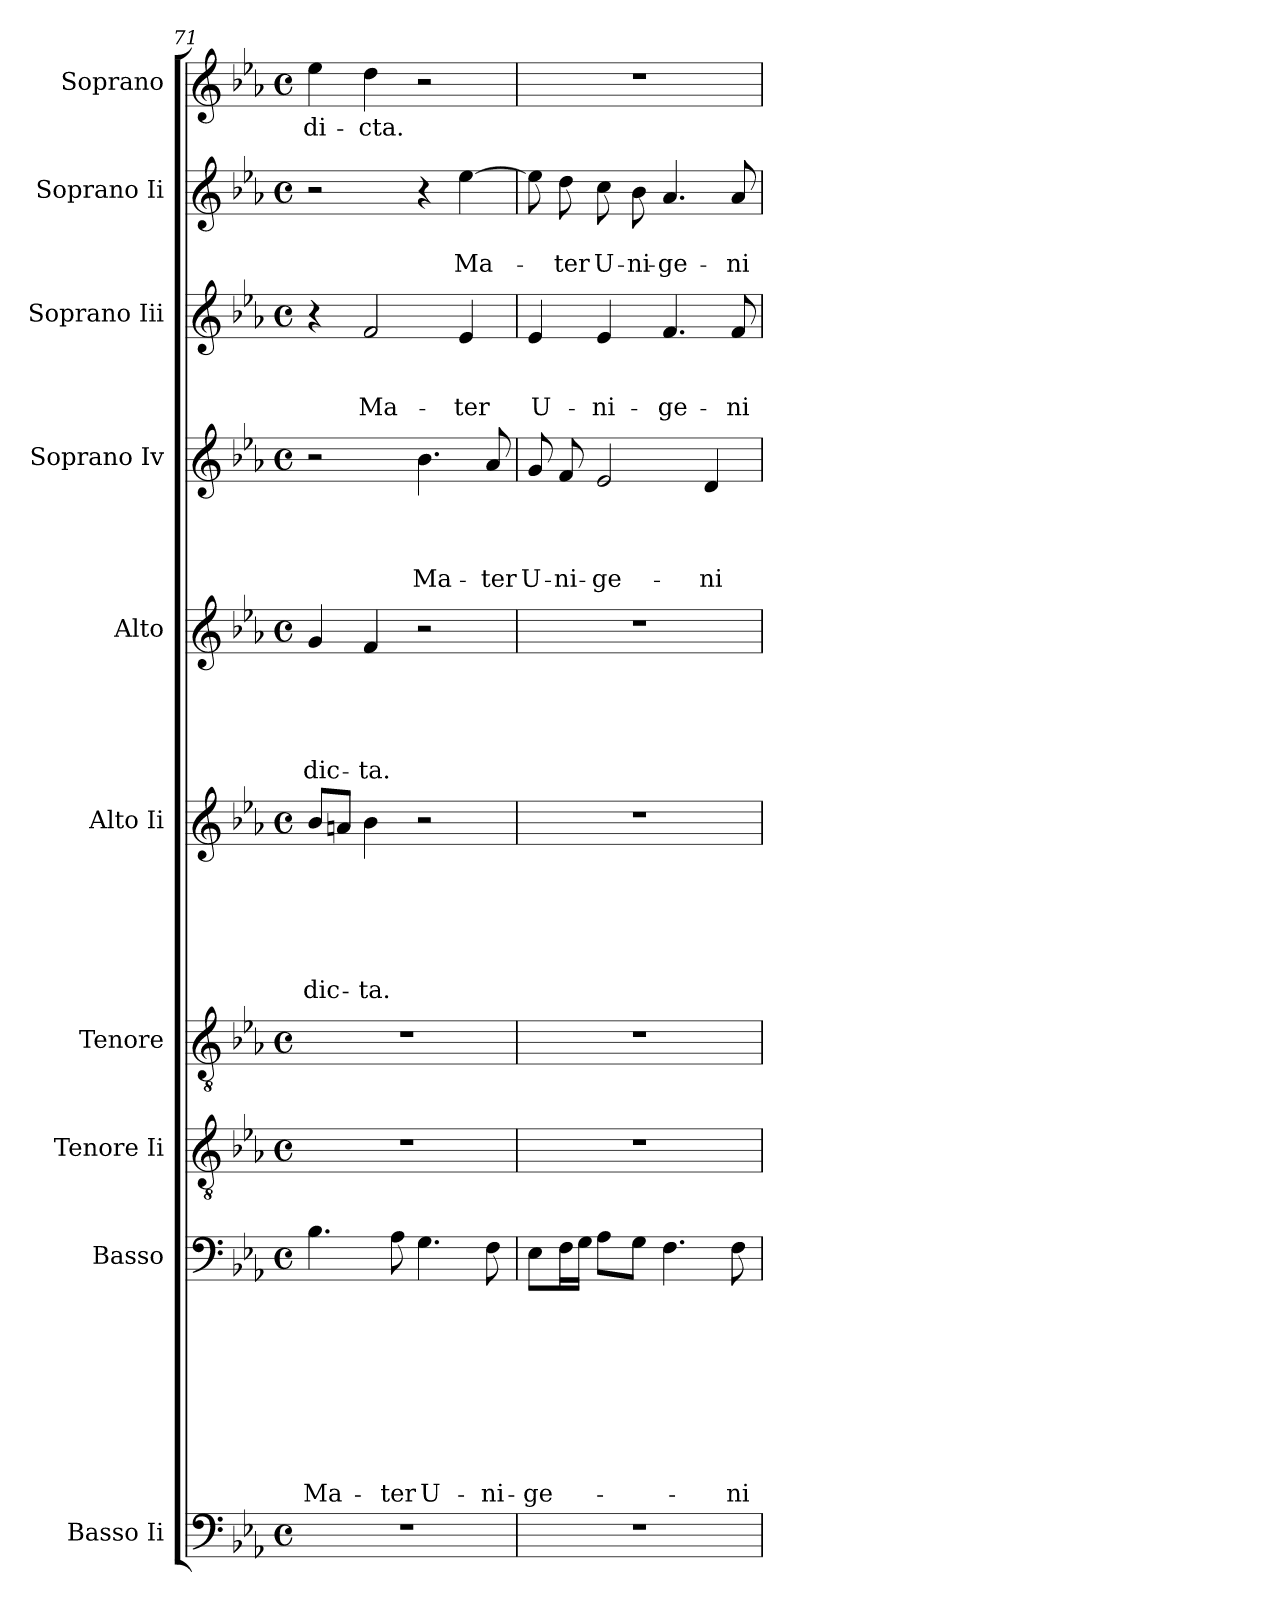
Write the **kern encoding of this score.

**kern	**kern	**text	**text	**text	**text	**text	**text	**text	**text	**text	**kern	**kern	**kern	**text	**text	**text	**text	**text	**text	**kern	**text	**text	**text	**text	**text	**kern	**text	**text	**text	**text	**kern	**text	**text	**text	**kern	**text	**text	**kern	**text
*part10	*part9	*part9	*part9	*part9	*part9	*part9	*part9	*part9	*part9	*part9	*part8	*part7	*part6	*part6	*part6	*part6	*part6	*part6	*part6	*part5	*part5	*part5	*part5	*part5	*part5	*part4	*part4	*part4	*part4	*part4	*part3	*part3	*part3	*part3	*part2	*part2	*part2	*part1	*part1
*staff10	*staff9	*staff9	*staff9	*staff9	*staff9	*staff9	*staff9	*staff9	*staff9	*staff9	*staff8	*staff7	*staff6	*staff6	*staff6	*staff6	*staff6	*staff6	*staff6	*staff5	*staff5	*staff5	*staff5	*staff5	*staff5	*staff4	*staff4	*staff4	*staff4	*staff4	*staff3	*staff3	*staff3	*staff3	*staff2	*staff2	*staff2	*staff1	*staff1
*I"Basso Ii	*I"Basso	*	*	*	*	*	*	*	*	*	*I"Tenore Ii	*I"Tenore	*I"Alto Ii	*	*	*	*	*	*	*I"Alto	*	*	*	*	*	*I"Soprano Iv	*	*	*	*	*I"Soprano Iii	*	*	*	*I"Soprano Ii	*	*	*I"Soprano	*
*clefF4	*clefF4	*	*	*	*	*	*	*	*	*	*clefGv2	*clefGv2	*clefG2	*	*	*	*	*	*	*clefG2	*	*	*	*	*	*clefG2	*	*	*	*	*clefG2	*	*	*	*clefG2	*	*	*clefG2	*
*k[b-e-a-]	*k[b-e-a-]	*	*	*	*	*	*	*	*	*	*k[b-e-a-]	*k[b-e-a-]	*k[b-e-a-]	*	*	*	*	*	*	*k[b-e-a-]	*	*	*	*	*	*k[b-e-a-]	*	*	*	*	*k[b-e-a-]	*	*	*	*k[b-e-a-]	*	*	*k[b-e-a-]	*
*E-:	*E-:	*	*	*	*	*	*	*	*	*	*E-:	*E-:	*E-:	*	*	*	*	*	*	*E-:	*	*	*	*	*	*E-:	*	*	*	*	*E-:	*	*	*	*E-:	*	*	*E-:	*
*M4/4	*M4/4	*	*	*	*	*	*	*	*	*	*M4/4	*M4/4	*M4/4	*	*	*	*	*	*	*M4/4	*	*	*	*	*	*M4/4	*	*	*	*	*M4/4	*	*	*	*M4/4	*	*	*M4/4	*
*met(c)	*met(c)	*	*	*	*	*	*	*	*	*	*met(c)	*met(c)	*met(c)	*	*	*	*	*	*	*met(c)	*	*	*	*	*	*met(c)	*	*	*	*	*met(c)	*	*	*	*met(c)	*	*	*met(c)	*
=71	=71	=71	=71	=71	=71	=71	=71	=71	=71	=71	=71	=71	=71	=71	=71	=71	=71	=71	=71	=71	=71	=71	=71	=71	=71	=71	=71	=71	=71	=71	=71	=71	=71	=71	=71	=71	=71	=71	=71
!	!	!	!	!	!	!	!	!	!	!LO:LY:b	!	!	!	!	!	!	!	!	!LO:LY:b	!	!	!	!	!	!LO:LY:b	!	!	!	!	!	!	!	!	!	!	!	!	!	!LO:LY:b
1r	4.B-\	.	.	.	.	.	.	.	.	Ma-	1r	1r	8b-/L	.	.	.	.	.	-dic-	4g/	.	.	.	.	-dic-	2r	.	.	.	.	4r	.	.	.	2r	.	.	4ee-\	-di-
.	.	.	.	.	.	.	.	.	.	.	.	.	8an/J	.	.	.	.	.	.	.	.	.	.	.	.	.	.	.	.	.	.	.	.	.	.	.	.	.	.
!	!	!	!	!	!	!	!	!	!	!	!	!	!	!	!	!	!	!	!LO:LY:b	!	!	!	!	!	!LO:LY:b	!	!	!	!	!	!	!	!	!LO:LY:b	!	!	!	!	!LO:LY:b
.	.	.	.	.	.	.	.	.	.	.	.	.	4b-\	.	.	.	.	.	-ta.	4f/	.	.	.	.	-ta.	.	.	.	.	.	2f/	.	.	Ma-	.	.	.	4dd\	-cta.
!	!	!	!	!	!	!	!	!	!	!LO:LY:b	!	!	!	!	!	!	!	!	!	!	!	!	!	!	!	!	!	!	!	!	!	!	!	!	!	!	!	!	!
.	8A-\	.	.	.	.	.	.	.	.	-ter	.	.	.	.	.	.	.	.	.	.	.	.	.	.	.	.	.	.	.	.	.	.	.	.	.	.	.	.	.
!	!	!	!	!	!	!	!	!	!	!LO:LY:b	!	!	!	!	!	!	!	!	!	!	!	!	!	!	!	!	!	!	!	!LO:LY:b	!	!	!	!	!	!	!	!	!
.	4.G\	.	.	.	.	.	.	.	.	U-	.	.	2r	.	.	.	.	.	.	2r	.	.	.	.	.	4.b-\	.	.	.	Ma-	.	.	.	.	4r	.	.	2r	.
!	!	!	!	!	!	!	!	!	!	!	!	!	!	!	!	!	!	!	!	!	!	!	!	!	!	!	!	!	!	!	!	!	!	!LO:LY:b	!	!	!LO:LY:b	!	!
.	.	.	.	.	.	.	.	.	.	.	.	.	.	.	.	.	.	.	.	.	.	.	.	.	.	.	.	.	.	.	4e-/	.	.	-ter	[>4ee-\	.	Ma-	.	.
!	!	!	!	!	!	!	!	!	!	!LO:LY:b	!	!	!	!	!	!	!	!	!	!	!	!	!	!	!	!	!	!	!	!LO:LY:b	!	!	!	!	!	!	!	!	!
.	8F\	.	.	.	.	.	.	.	.	-ni-	.	.	.	.	.	.	.	.	.	.	.	.	.	.	.	8a-/	.	.	.	-ter	.	.	.	.	.	.	.	.	.
=72	=72	=72	=72	=72	=72	=72	=72	=72	=72	=72	=72	=72	=72	=72	=72	=72	=72	=72	=72	=72	=72	=72	=72	=72	=72	=72	=72	=72	=72	=72	=72	=72	=72	=72	=72	=72	=72	=72	=72
!	!	!	!	!	!	!	!	!	!	!LO:LY:b	!	!	!	!	!	!	!	!	!	!	!	!	!	!	!	!	!	!	!	!LO:LY:b	!	!	!	!LO:LY:b	!	!	!	!	!
1r	8E-\L	.	.	.	.	.	.	.	.	-ge-	1r	1r	1r	.	.	.	.	.	.	1r	.	.	.	.	.	8g/	.	.	.	U-	4e-/	.	.	U-	8ee-\]	.	.	1r	.
!	!	!	!	!	!	!	!	!	!	!	!	!	!	!	!	!	!	!	!	!	!	!	!	!	!	!	!	!	!	!LO:LY:b	!	!	!	!	!	!	!LO:LY:b	!	!
.	16F\L	.	.	.	.	.	.	.	.	.	.	.	.	.	.	.	.	.	.	.	.	.	.	.	.	8f/	.	.	.	-ni-	.	.	.	.	8dd\	.	-ter	.	.
.	16G\JJ	.	.	.	.	.	.	.	.	.	.	.	.	.	.	.	.	.	.	.	.	.	.	.	.	.	.	.	.	.	.	.	.	.	.	.	.	.	.
!	!	!	!	!	!	!	!	!	!	!	!	!	!	!	!	!	!	!	!	!	!	!	!	!	!	!	!	!	!	!LO:LY:b	!	!	!	!LO:LY:b	!	!	!LO:LY:b	!	!
.	8A-\L	.	.	.	.	.	.	.	.	.	.	.	.	.	.	.	.	.	.	.	.	.	.	.	.	2e-/	.	.	.	-ge-	4e-/	.	.	-ni-	8cc\	.	U-	.	.
!	!	!	!	!	!	!	!	!	!	!	!	!	!	!	!	!	!	!	!	!	!	!	!	!	!	!	!	!	!	!	!	!	!	!	!	!	!LO:LY:b	!	!
.	8G\J	.	.	.	.	.	.	.	.	.	.	.	.	.	.	.	.	.	.	.	.	.	.	.	.	.	.	.	.	.	.	.	.	.	8b-\	.	-ni-	.	.
!	!	!	!	!	!	!	!	!	!	!	!	!	!	!	!	!	!	!	!	!	!	!	!	!	!	!	!	!	!	!	!	!	!	!LO:LY:b	!	!	!LO:LY:b	!	!
.	4.F\	.	.	.	.	.	.	.	.	.	.	.	.	.	.	.	.	.	.	.	.	.	.	.	.	.	.	.	.	.	4.f/	.	.	-ge-	4.a-/	.	-ge-	.	.
!	!	!	!	!	!	!	!	!	!	!	!	!	!	!	!	!	!	!	!	!	!	!	!	!	!	!	!	!	!	!LO:LY:b	!	!	!	!	!	!	!	!	!
.	.	.	.	.	.	.	.	.	.	.	.	.	.	.	.	.	.	.	.	.	.	.	.	.	.	4d/	.	.	.	-ni-	.	.	.	.	.	.	.	.	.
!	!	!	!	!	!	!	!	!	!	!LO:LY:b	!	!	!	!	!	!	!	!	!	!	!	!	!	!	!	!	!	!	!	!	!	!	!	!LO:LY:b	!	!	!LO:LY:b	!	!
.	8F\	.	.	.	.	.	.	.	.	-ni-	.	.	.	.	.	.	.	.	.	.	.	.	.	.	.	.	.	.	.	.	8f/	.	.	-ni-	8a-/	.	-ni-	.	.
=!	=!	=!	=!	=!	=!	=!	=!	=!	=!	=!	=!	=!	=!	=!	=!	=!	=!	=!	=!	=!	=!	=!	=!	=!	=!	=!	=!	=!	=!	=!	=!	=!	=!	=!	=!	=!	=!	=!	=!
*-	*-	*-	*-	*-	*-	*-	*-	*-	*-	*-	*-	*-	*-	*-	*-	*-	*-	*-	*-	*-	*-	*-	*-	*-	*-	*-	*-	*-	*-	*-	*-	*-	*-	*-	*-	*-	*-	*-	*-
